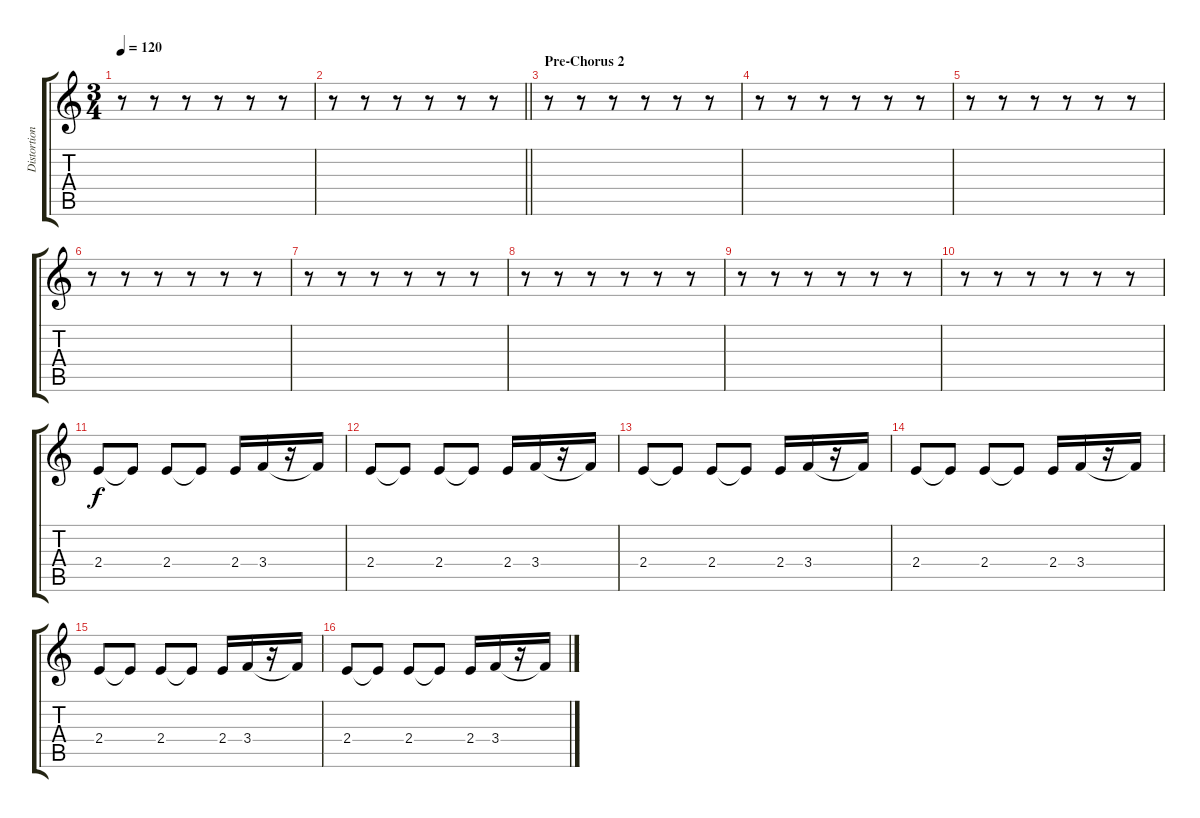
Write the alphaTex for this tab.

\track ("Distortion" "Distortion") {instrument distortionguitar}
\staff {score tabs}
\tuning (E4 B3 G3 D3 A2 E2) {hide}
\ts (3 4)
\tempo 120
\clef g2
\ks c
r.8{dy f} r.8 r.8 r.8 r.8 r.8 |
\barLineRight lightlight
r.8 r.8 r.8 r.8 r.8 r.8 |
\section ("" "Pre-Chorus 2")
r.8 r.8 r.8 r.8 r.8 r.8 |
r.8 r.8 r.8 r.8 r.8 r.8 |
r.8 r.8 r.8 r.8 r.8 r.8 |
r.8 r.8 r.8 r.8 r.8 r.8 |
r.8 r.8 r.8 r.8 r.8 r.8 |
r.8 r.8 r.8 r.8 r.8 r.8 |
r.8 r.8 r.8 r.8 r.8 r.8 |
r.8 r.8 r.8 r.8 r.8 r.8 |
2.4.8 2.4{t}.8 2.4.8 2.4{t}.8 2.4.16 3.4.16 r.16 3.4{t}.16 |
2.4.8 2.4{t}.8 2.4.8 2.4{t}.8 2.4.16 3.4.16 r.16 3.4{t}.16 |
2.4.8 2.4{t}.8 2.4.8 2.4{t}.8 2.4.16 3.4.16 r.16 3.4{t}.16 |
2.4.8 2.4{t}.8 2.4.8 2.4{t}.8 2.4.16 3.4.16 r.16 3.4{t}.16 |
2.4.8 2.4{t}.8 2.4.8 2.4{t}.8 2.4.16 3.4.16 r.16 3.4{t}.16 |
2.4.8 2.4{t}.8 2.4.8 2.4{t}.8 2.4.16 3.4.16 r.16 3.4{t}.16
